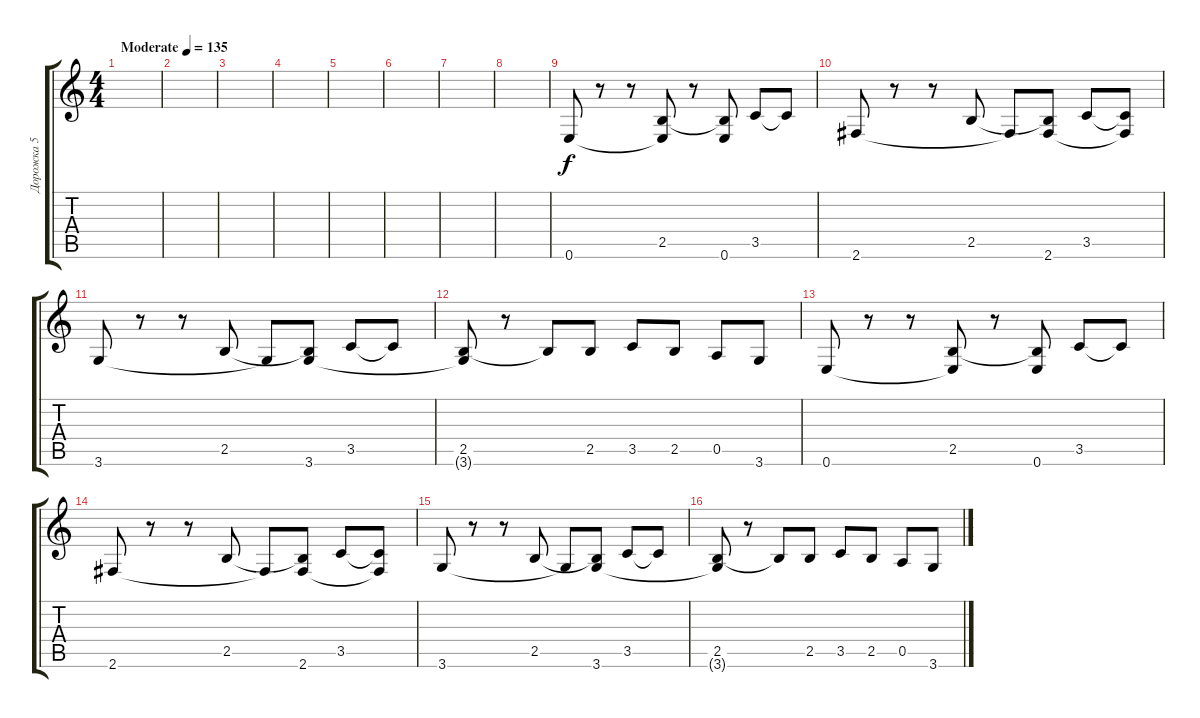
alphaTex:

\track ("Дорожка 5" "Дорожка 5") {instrument electricbassfinger}
\staff {score tabs}
\tuning (E4 B3 G3 D3 A2 E2) {hide}
\ts (4 4)
\tempo (135 "Moderate")
\clef g2
\ks c
|
|
|
|
|
|
|
|
0.6.8 r.8 r.8 (2.5 0.6{t}).8 r.8 (2.5{t} 0.6).8 3.5.8 3.5{t}.8 |
2.6.8 r.8 r.8 2.5.8 2.6{t}.8 (2.5{t} 2.6).8 3.5.8 (3.5{t} 2.6{t}).8 |
3.6.8 r.8 r.8 2.5.8 3.6{t}.8 (2.5{t} 3.6).8 3.5.8 3.5{t}.8 |
(2.5 3.6{t}).8 r.8 2.5{t}.8 2.5.8 3.5.8 2.5.8 0.5.8 3.6.8 |
0.6.8 r.8 r.8 (2.5 0.6{t}).8 r.8 (2.5{t} 0.6).8 3.5.8 3.5{t}.8 |
2.6.8 r.8 r.8 2.5.8 2.6{t}.8 (2.5{t} 2.6).8 3.5.8 (3.5{t} 2.6{t}).8 |
3.6.8 r.8 r.8 2.5.8 3.6{t}.8 (2.5{t} 3.6).8 3.5.8 3.5{t}.8 |
(2.5 3.6{t}).8 r.8 2.5{t}.8 2.5.8 3.5.8 2.5.8 0.5.8 3.6.8
